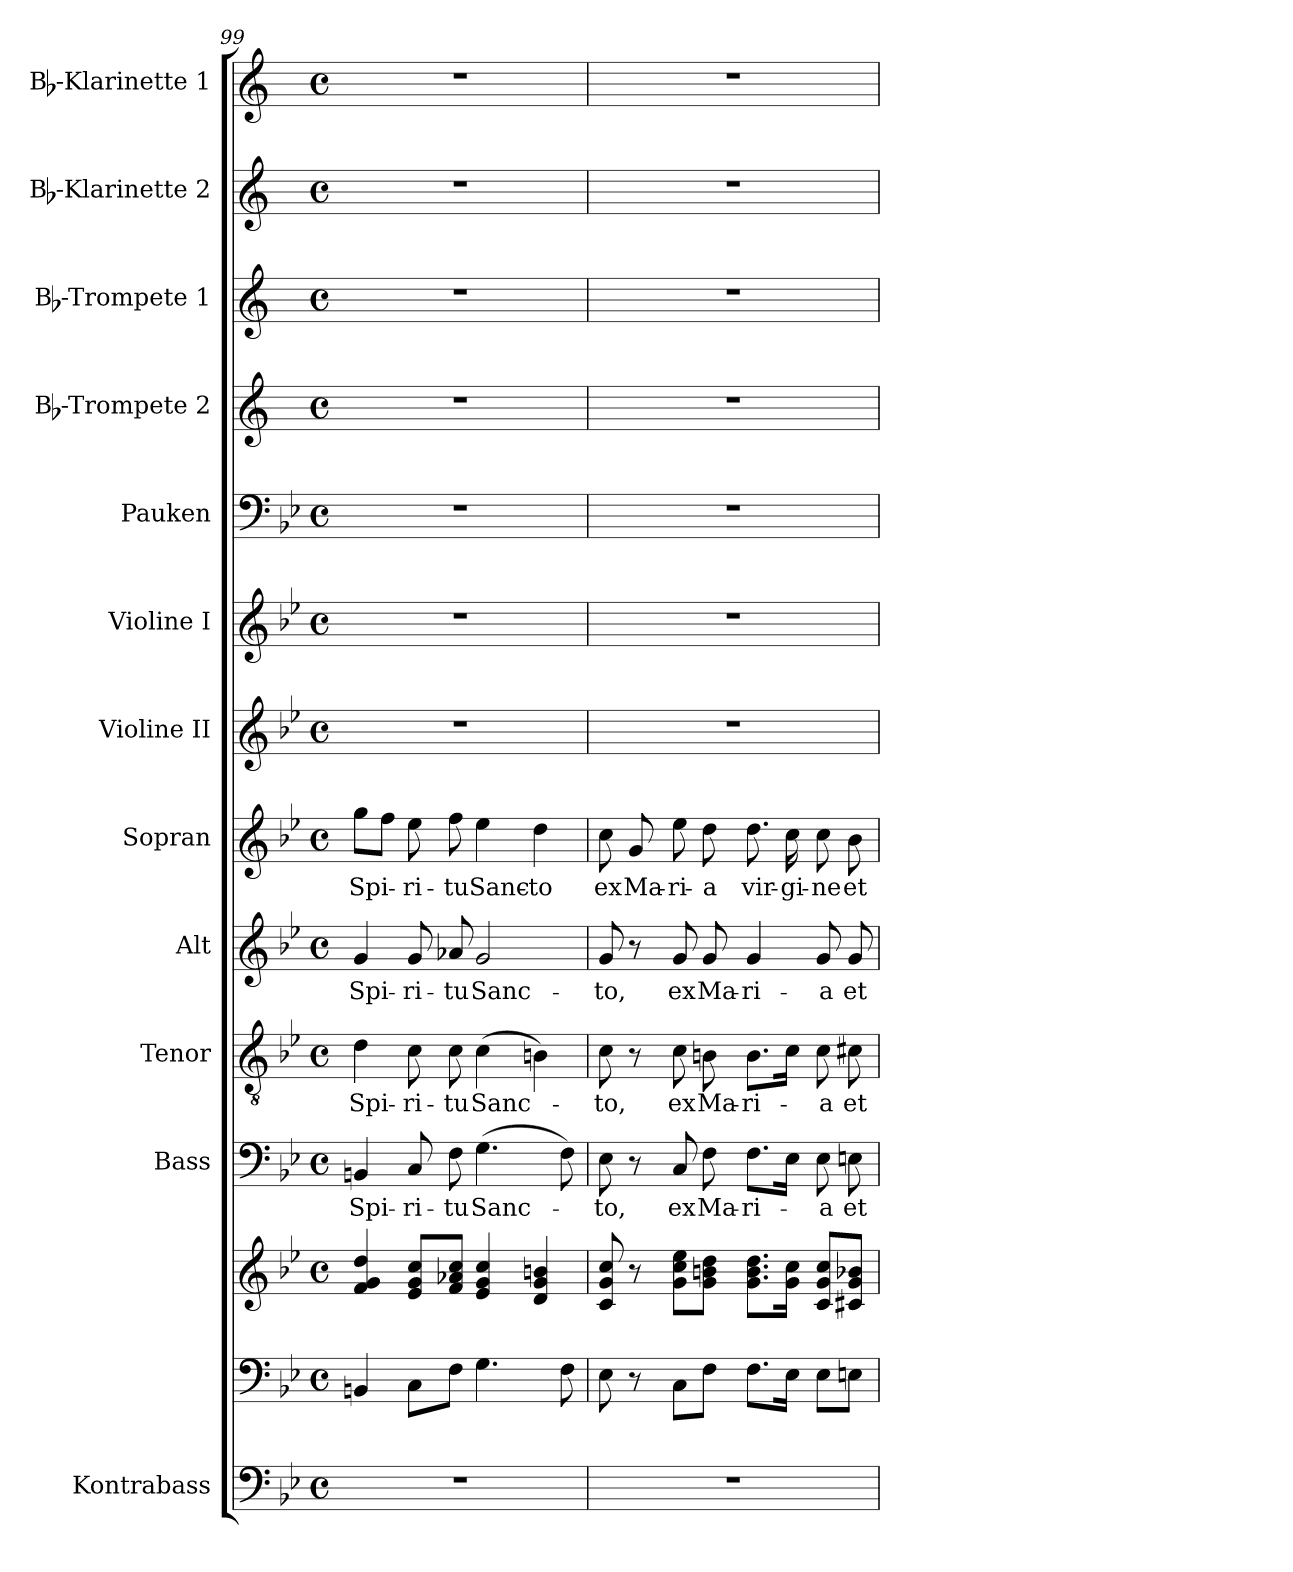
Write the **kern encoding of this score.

**kern	**kern	**kern	**kern	**text	**kern	**text	**kern	**text	**kern	**text	**kern	**kern	**kern	**kern	**kern	**kern	**kern
*part13	*part12	*part12	*part11	*part11	*part10	*part10	*part9	*part9	*part8	*part8	*part7	*part6	*part5	*part4	*part3	*part2	*part1
*staff14	*staff13	*staff12	*staff11	*staff11	*staff10	*staff10	*staff9	*staff9	*staff8	*staff8	*staff7	*staff6	*staff5	*staff4	*staff3	*staff2	*staff1
*I"Kontrabass	*	*	*I"Bass	*	*I"Tenor	*	*I"Alt	*	*I"Sopran	*	*I"Violine II	*I"Violine I	*I"Pauken	*I"Bb-Trompete 2	*I"Bb-Trompete 1	*I"Bb-Klarinette 2	*I"Bb-Klarinette 1
*I'Kb.	*	*	*I'B.	*	*I'T.	*	*I'A.	*	*I'S.	*	*I'Vl. II	*I'Vl. I	*I'Pk.	*I'Bb Trp. 2	*I'Bb Trp. 1	*I'Bb Kl. 2	*I'Bb Kl. 1
*clefF4	*clefF4	*clefG2	*clefF4	*	*clefGv2	*	*clefG2	*	*clefG2	*	*clefG2	*clefG2	*clefF4	*clefG2	*clefG2	*clefG2	*clefG2
*ITrd7c12	*	*	*	*	*	*	*	*	*	*	*	*	*	*ITrd1c2	*ITrd1c2	*ITrd1c2	*ITrd1c2
*k[b-e-]	*k[b-e-]	*k[b-e-]	*k[b-e-]	*	*k[b-e-]	*	*k[b-e-]	*	*k[b-e-]	*	*k[b-e-]	*k[b-e-]	*k[b-e-]	*k[b-e-]	*k[b-e-]	*k[b-e-]	*k[b-e-]
*B-:	*B-:	*B-:	*B-:	*	*B-:	*	*B-:	*	*B-:	*	*B-:	*B-:	*B-:	*B-:	*B-:	*B-:	*B-:
*M4/4	*M4/4	*M4/4	*M4/4	*	*M4/4	*	*M4/4	*	*M4/4	*	*M4/4	*M4/4	*M4/4	*M4/4	*M4/4	*M4/4	*M4/4
*met(c)	*met(c)	*met(c)	*met(c)	*	*met(c)	*	*met(c)	*	*met(c)	*	*met(c)	*met(c)	*met(c)	*met(c)	*met(c)	*met(c)	*met(c)
=99	=99	=99	=99	=99	=99	=99	=99	=99	=99	=99	=99	=99	=99	=99	=99	=99	=99
!	!	!	!	!LO:LY:b	!	!LO:LY:b	!	!LO:LY:b	!	!LO:LY:b	!	!	!	!	!	!	!
1r	4BBn/	4f/ 4g/ 4dd/	4BBn/	Spi-	4d\	Spi-	4g/	Spi-	8gg\L	Spi-	1r	1r	1r	1r	1r	1r	1r
.	.	.	.	.	.	.	.	.	8ff\J	.	.	.	.	.	.	.	.
!	!	!	!	!LO:LY:b	!	!LO:LY:b	!	!LO:LY:b	!	!LO:LY:b	!	!	!	!	!	!	!
.	8C\L	8e-/ 8g/ 8cc/L	8C/	-ri-	8c\	-ri-	8g/	-ri-	8ee-\	-ri-	.	.	.	.	.	.	.
!	!	!	!	!LO:LY:b	!	!LO:LY:b	!	!LO:LY:b	!	!LO:LY:b	!	!	!	!	!	!	!
.	8F\J	8f/ 8a-X/ 8cc/J	8F\	-tu	8c\	-tu	8a-X/	-tu	8ff\	-tu	.	.	.	.	.	.	.
!	!	!	!	!LO:LY:b	!	!LO:LY:b	!	!LO:LY:b	!	!LO:LY:b	!	!	!	!	!	!	!
.	4.G\	4e-/ 4g/ 4cc/	(>4.G\	Sanc-	(>4c\	Sanc-	2g/	Sanc-	4ee-\	Sanc-	.	.	.	.	.	.	.
!	!	!	!	!	!	!	!	!	!	!LO:LY:b	!	!	!	!	!	!	!
.	.	4d/ 4g/ 4bn/	.	.	4Bn\)	.	.	.	4dd\	-to	.	.	.	.	.	.	.
.	8F\	.	8F\)	.	.	.	.	.	.	.	.	.	.	.	.	.	.
!!LO:PB:g=z
=100	=100	=100	=100	=100	=100	=100	=100	=100	=100	=100	=100	=100	=100	=100	=100	=100	=100
!	!	!	!	!LO:LY:b	!	!LO:LY:b	!	!LO:LY:b	!	!LO:LY:b	!	!	!	!	!	!	!
1r	8E-\	8c/ 8g/ 8cc/	8E-\	-to,	8c\	-to,	8g/	-to,	8cc\	ex	1r	1r	1r	1r	1r	1r	1r
!	!	!	!	!	!	!	!	!	!	!LO:LY:b	!	!	!	!	!	!	!
.	8r	8r	8r	.	8r	.	8r	.	8g/	Ma-	.	.	.	.	.	.	.
!	!	!	!	!LO:LY:b	!	!LO:LY:b	!	!LO:LY:b	!	!LO:LY:b	!	!	!	!	!	!	!
.	8C\L	8g\ 8cc\ 8ee-\L	8C/	ex	8c\	ex	8g/	ex	8ee-\	-ri-	.	.	.	.	.	.	.
!	!	!	!	!LO:LY:b	!	!LO:LY:b	!	!LO:LY:b	!	!LO:LY:b	!	!	!	!	!	!	!
.	8F\J	8g\ 8bn\ 8dd\J	8F\	Ma-	8Bn\	Ma-	8g/	Ma-	8dd\	-a	.	.	.	.	.	.	.
!	!	!	!	!LO:LY:b	!	!LO:LY:b	!	!LO:LY:b	!	!LO:LY:b	!	!	!	!	!	!	!
.	8.F\L	8.g\ 8.b\ 8.dd\L	8.F\L	-ri-	8.B\L	-ri-	4g/	-ri-	8.dd\	vir-	.	.	.	.	.	.	.
!	!	!	!	!	!	!	!	!	!	!LO:LY:b	!	!	!	!	!	!	!
.	16E-\Jk	16g\ 16cc\Jk	16E-\Jk	.	16c\Jk	.	.	.	16cc\	-gi-	.	.	.	.	.	.	.
!	!	!	!	!LO:LY:b	!	!LO:LY:b	!	!LO:LY:b	!	!LO:LY:b	!	!	!	!	!	!	!
.	8E-\L	8c/ 8g/ 8cc/L	8E-\	-a	8c\	-a	8g/	-a	8cc\	-ne	.	.	.	.	.	.	.
!	!	!	!	!LO:LY:b	!	!LO:LY:b	!	!LO:LY:b	!	!LO:LY:b	!	!	!	!	!	!	!
.	8En\J	8c#X/ 8g/ 8b-X/J	8En\	et	8c#X\	et	8g/	et	8b-\	et	.	.	.	.	.	.	.
=	=	=	=	=	=	=	=	=	=	=	=	=	=	=	=	=	=
*-	*-	*-	*-	*-	*-	*-	*-	*-	*-	*-	*-	*-	*-	*-	*-	*-	*-
